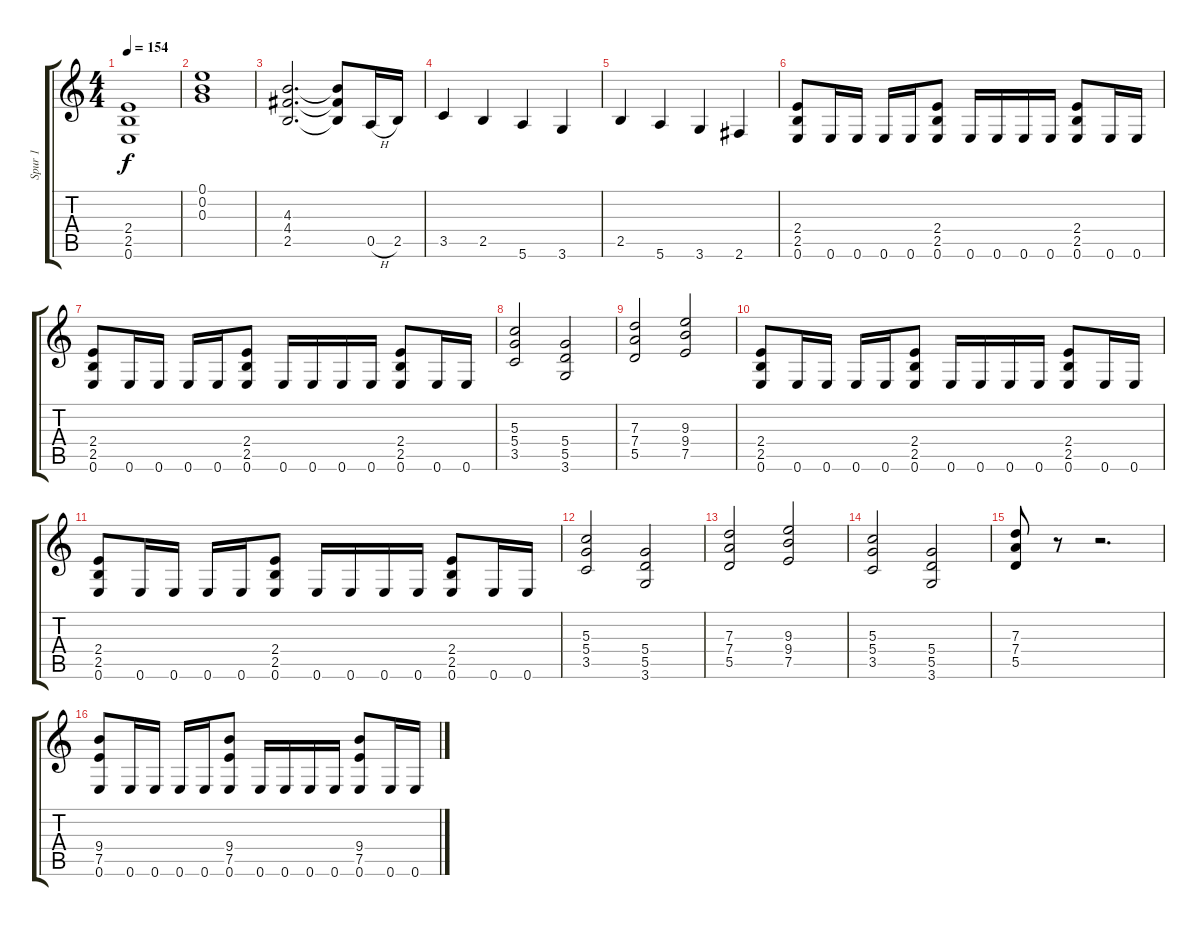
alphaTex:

\track ("Spur 1" "Spur 1") {instrument distortionguitar}
\staff {score tabs}
\tuning (E4 B3 G3 D3 A2 E2) {hide}
\ts (4 4)
\tempo 154
\clef g2
\ks c
(2.4 2.5 0.6).1{dy f} |
(0.1 0.2 0.3).1 |
(4.3 4.4 2.5).2{d} (4.3{t} 4.4{t} 2.5{t}).8 0.5{h}.16 2.5.16 |
3.5.4 2.5.4 5.6.4 3.6.4 |
2.5.4 5.6.4 3.6.4 2.6.4 |
(2.4 2.5 0.6).8 0.6.16 0.6.16 0.6.16 0.6.16 (2.4 2.5 0.6).8 0.6.16 0.6.16 0.6.16 0.6.16 (2.4 2.5 0.6).8 0.6.16 0.6.16 |
(2.4 2.5 0.6).8 0.6.16 0.6.16 0.6.16 0.6.16 (2.4 2.5 0.6).8 0.6.16 0.6.16 0.6.16 0.6.16 (2.4 2.5 0.6).8 0.6.16 0.6.16 |
(5.3 5.4 3.5).2 (5.4 5.5 3.6).2 |
(7.3 7.4 5.5).2 (9.3 9.4 7.5).2 |
(2.4 2.5 0.6).8 0.6.16 0.6.16 0.6.16 0.6.16 (2.4 2.5 0.6).8 0.6.16 0.6.16 0.6.16 0.6.16 (2.4 2.5 0.6).8 0.6.16 0.6.16 |
(2.4 2.5 0.6).8 0.6.16 0.6.16 0.6.16 0.6.16 (2.4 2.5 0.6).8 0.6.16 0.6.16 0.6.16 0.6.16 (2.4 2.5 0.6).8 0.6.16 0.6.16 |
(5.3 5.4 3.5).2 (5.4 5.5 3.6).2 |
(7.3 7.4 5.5).2 (9.3 9.4 7.5).2 |
(5.3 5.4 3.5).2 (5.4 5.5 3.6).2 |
(7.3 7.4 5.5).8 r.8 r.2{d} |
(9.4 7.5 0.6).8 0.6.16 0.6.16 0.6.16 0.6.16 (9.4 7.5 0.6).8 0.6.16 0.6.16 0.6.16 0.6.16 (9.4 7.5 0.6).8 0.6.16 0.6.16
